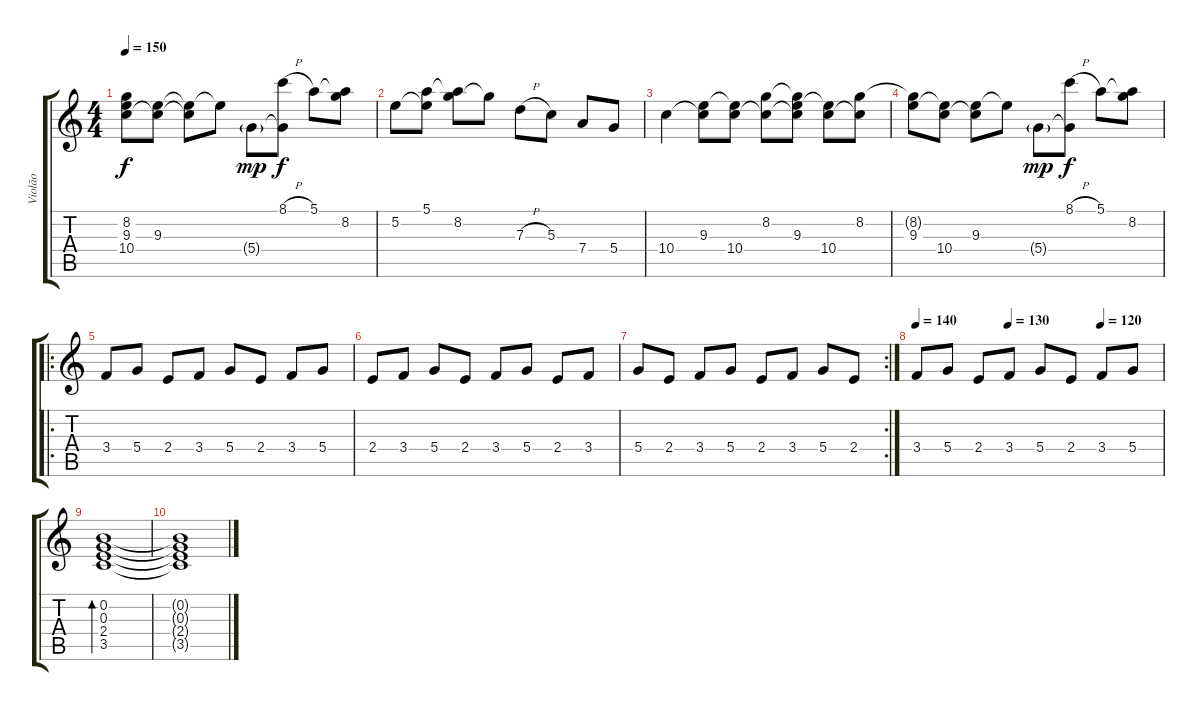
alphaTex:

\track ("Violão" "Violão") {instrument acousticguitarsteel}
\staff {score tabs}
\tuning (E4 B3 G3 D3 A2 E2) {hide}
\ts (4 4)
\tempo 150
\clef g2
\ks c
(8.2{t} 9.3{t} 10.4).8{dy f} (9.3 10.4{t}).8 (9.3{t} 10.4{t}).8 9.3{t}.8 5.4{g}.8{dy mp} (8.1{h} 5.4{t}).8{dy f} 5.1.8 (5.1{t} 8.2).8 |
5.2.8 (5.1 5.2{t}).8 (5.1{t} 8.2).8 8.2{t}.8 7.3{h}.8 5.3.8 7.4.8 5.4.8 |
10.4.4 (9.3 10.4{t}).8 (9.3{t} 10.4).8 (8.2 10.4{t}).8 (8.2{t} 9.3 10.4{t}).8 (9.3{t} 10.4).8 (8.2 10.4{t}).8 |
(8.2{t} 9.3).8 (9.3{t} 10.4).8 (9.3 10.4{t}).8 9.3{t}.8 5.4{g}.8{dy mp} (8.1{h} 5.4{t}).8{dy f} 5.1.8 (5.1{t} 8.2).8 |
\ro
3.4.8 5.4.8 2.4.8 3.4.8 5.4.8 2.4.8 3.4.8 5.4.8 |
2.4.8 3.4.8 5.4.8 2.4.8 3.4.8 5.4.8 2.4.8 3.4.8 |
\rc 2
5.4.8 2.4.8 3.4.8 5.4.8 2.4.8 3.4.8 5.4.8 2.4.8 |
\tempo 140
\tempo (130 0.375)
\tempo (120 0.75)
3.4.8 5.4.8 2.4.8 3.4.8 5.4.8 2.4.8 3.4.8 5.4.8 |
(0.2 0.3 2.4 3.5).1{bd 240} |
(0.2{t} 0.3{t} 2.4{t} 3.5{t}).1
